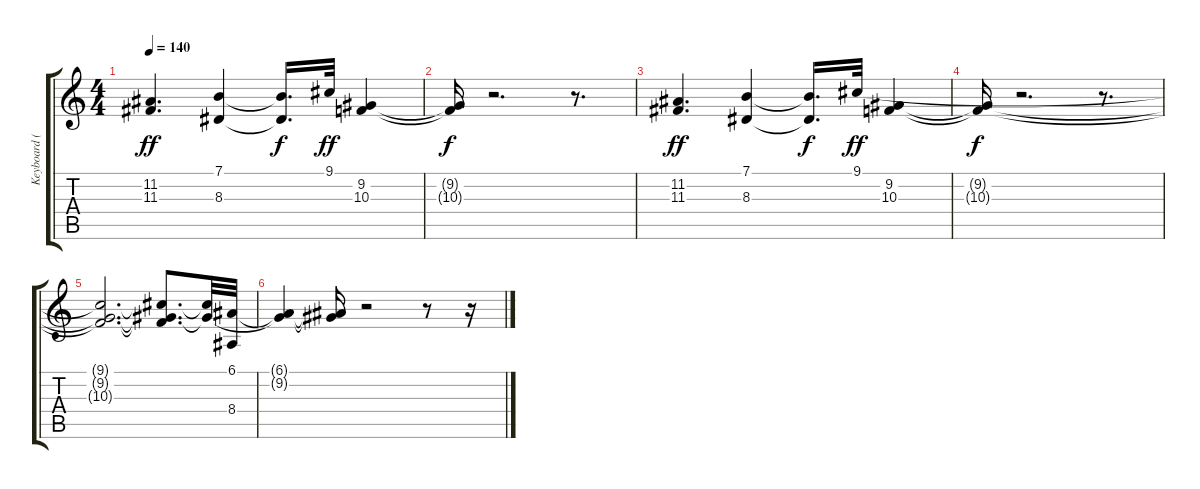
\track ("Keyboard (right hand)" "Keyboard (") {instrument stringensemble1}
\staff {score tabs}
\tuning (E4 B3 G3 D3 A2 E2) {hide}
\ts (4 4)
\tempo 140
\clef g2
\ks c
(11.2 11.3).4{d dy ff} (7.1 8.3).4 (7.1{t} 8.3{t}).16{d dy f} 9.1.32{dy ff} (9.2 10.3).4 |
(9.2{t} 10.3{t}).16{dy f} r.2{d} r.8{d} |
(11.2 11.3).4{d dy ff} (7.1 8.3).4 (7.1{t} 8.3{t}).16{d dy f} 9.1.32{dy ff} (9.2 10.3).4 |
(9.2{t} 10.3{t}).16{dy f} r.2{d} r.8{d} |
(9.1{t} 9.2{t} 10.3{t}).2{d} (9.1{t} 9.2{t} 10.3{t}).8{d} (9.1{t} 9.2{t}).32 (6.1 8.4).32 |
(6.1{t} 9.2{t}).4 (6.1{t} 9.2{t}).16 r.2 r.8 r.16
